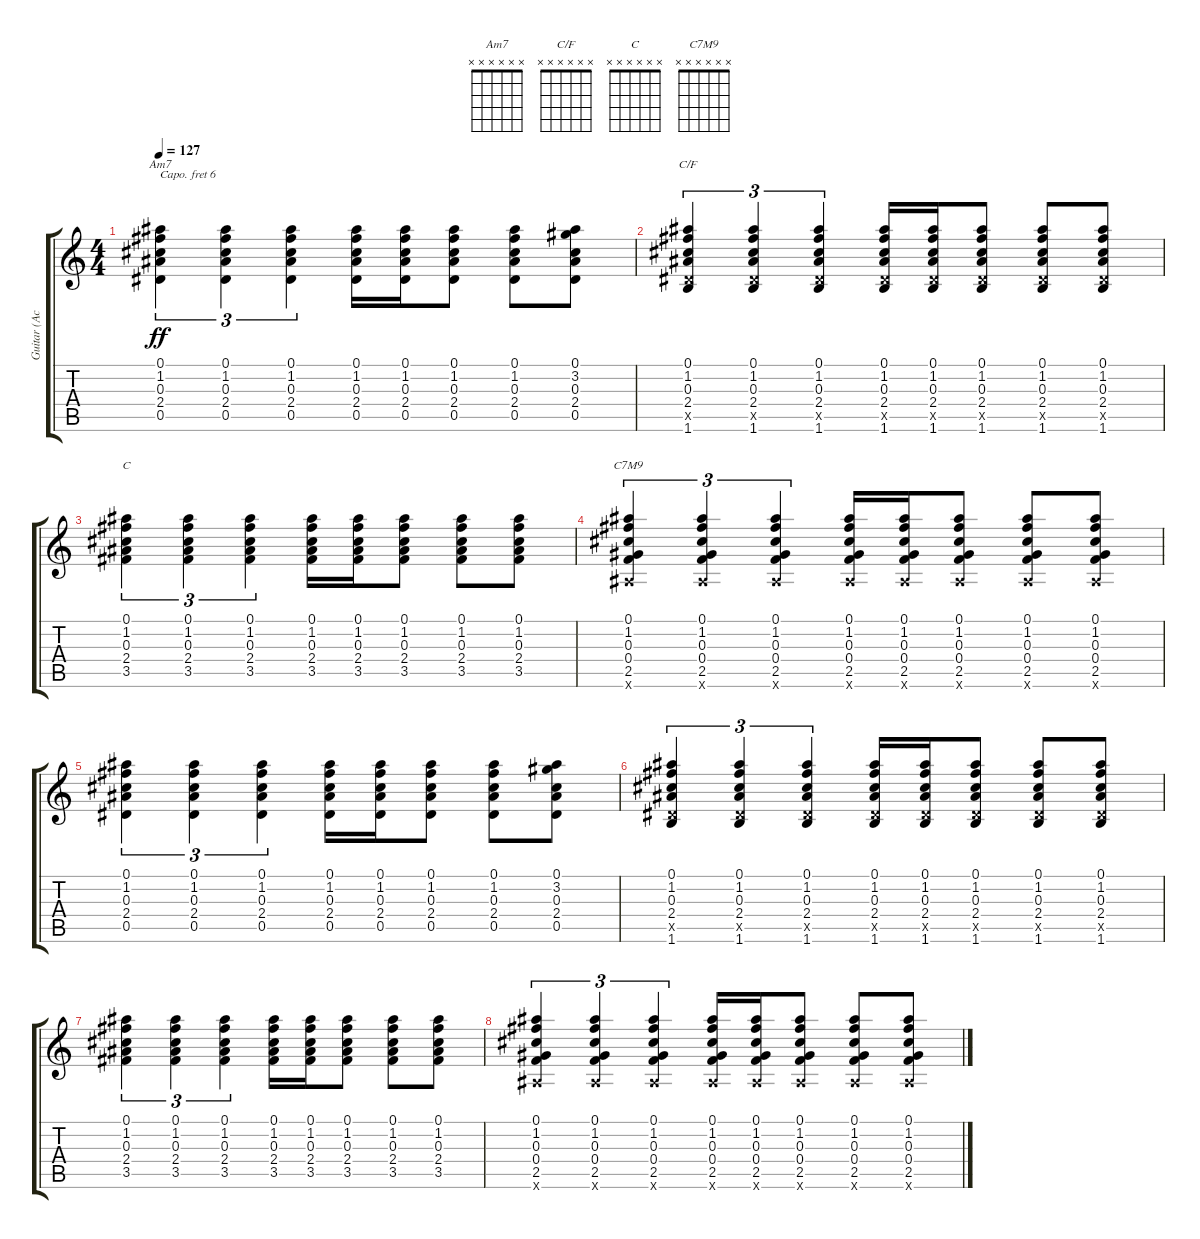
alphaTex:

\track ("Guitar (Acoustic)" "Guitar (Ac") {instrument acousticguitarsteel}
\staff {score tabs}
\capo 6
\tuning (E4 B3 G3 D3 A2 E2) {hide}
\chord ("Am7" x x x x x x)
\chord ("C/F" x x x x x x)
\chord ("C" x x x x x x)
\chord ("C7M9" x x x x x x)
\ts (4 4)
\tempo 127
\clef g2
\ks c
(0.1 1.2 0.3 2.4 0.5).4{tu (3 2) ch "Am7" dy ff} (0.1 1.2 0.3 2.4 0.5).4{tu (3 2)} (0.1 1.2 0.3 2.4 0.5).4{tu (3 2)} (0.1 1.2 0.3 2.4 0.5).16 (0.1 1.2 0.3 2.4 0.5).16 (0.1 1.2 0.3 2.4 0.5).8 (0.1 1.2 0.3 2.4 0.5).8 (0.1 3.2 0.3 2.4 0.5).8 |
(0.1 1.2 0.3 2.4 0.5{x} 1.6).4{tu (3 2) ch "C/F"} (0.1 1.2 0.3 2.4 0.5{x} 1.6).4{tu (3 2)} (0.1 1.2 0.3 2.4 0.5{x} 1.6).4{tu (3 2)} (0.1 1.2 0.3 2.4 0.5{x} 1.6).16 (0.1 1.2 0.3 2.4 0.5{x} 1.6).16 (0.1 1.2 0.3 2.4 0.5{x} 1.6).8 (0.1 1.2 0.3 2.4 0.5{x} 1.6).8 (0.1 1.2 0.3 2.4 0.5{x} 1.6).8 |
(0.1 1.2 0.3 2.4 3.5).4{tu (3 2) ch "C"} (0.1 1.2 0.3 2.4 3.5).4{tu (3 2)} (0.1 1.2 0.3 2.4 3.5).4{tu (3 2)} (0.1 1.2 0.3 2.4 3.5).16 (0.1 1.2 0.3 2.4 3.5).16 (0.1 1.2 0.3 2.4 3.5).8 (0.1 1.2 0.3 2.4 3.5).8 (0.1 1.2 0.3 2.4 3.5).8 |
(0.1 1.2 0.3 0.4 2.5 0.6{x}).4{tu (3 2) ch "C7M9"} (0.1 1.2 0.3 0.4 2.5 0.6{x}).4{tu (3 2)} (0.1 1.2 0.3 0.4 2.5 0.6{x}).4{tu (3 2)} (0.1 1.2 0.3 0.4 2.5 0.6{x}).16 (0.1 1.2 0.3 0.4 2.5 0.6{x}).16 (0.1 1.2 0.3 0.4 2.5 0.6{x}).8 (0.1 1.2 0.3 0.4 2.5 0.6{x}).8 (0.1 1.2 0.3 0.4 2.5 0.6{x}).8 |
(0.1 1.2 0.3 2.4 0.5).4{tu (3 2)} (0.1 1.2 0.3 2.4 0.5).4{tu (3 2)} (0.1 1.2 0.3 2.4 0.5).4{tu (3 2)} (0.1 1.2 0.3 2.4 0.5).16 (0.1 1.2 0.3 2.4 0.5).16 (0.1 1.2 0.3 2.4 0.5).8 (0.1 1.2 0.3 2.4 0.5).8 (0.1 3.2 0.3 2.4 0.5).8 |
(0.1 1.2 0.3 2.4 0.5{x} 1.6).4{tu (3 2)} (0.1 1.2 0.3 2.4 0.5{x} 1.6).4{tu (3 2)} (0.1 1.2 0.3 2.4 0.5{x} 1.6).4{tu (3 2)} (0.1 1.2 0.3 2.4 0.5{x} 1.6).16 (0.1 1.2 0.3 2.4 0.5{x} 1.6).16 (0.1 1.2 0.3 2.4 0.5{x} 1.6).8 (0.1 1.2 0.3 2.4 0.5{x} 1.6).8 (0.1 1.2 0.3 2.4 0.5{x} 1.6).8 |
(0.1 1.2 0.3 2.4 3.5).4{tu (3 2)} (0.1 1.2 0.3 2.4 3.5).4{tu (3 2)} (0.1 1.2 0.3 2.4 3.5).4{tu (3 2)} (0.1 1.2 0.3 2.4 3.5).16 (0.1 1.2 0.3 2.4 3.5).16 (0.1 1.2 0.3 2.4 3.5).8 (0.1 1.2 0.3 2.4 3.5).8 (0.1 1.2 0.3 2.4 3.5).8 |
(0.1 1.2 0.3 0.4 2.5 0.6{x}).4{tu (3 2)} (0.1 1.2 0.3 0.4 2.5 0.6{x}).4{tu (3 2)} (0.1 1.2 0.3 0.4 2.5 0.6{x}).4{tu (3 2)} (0.1 1.2 0.3 0.4 2.5 0.6{x}).16 (0.1 1.2 0.3 0.4 2.5 0.6{x}).16 (0.1 1.2 0.3 0.4 2.5 0.6{x}).8 (0.1 1.2 0.3 0.4 2.5 0.6{x}).8 (0.1 1.2 0.3 0.4 2.5 0.6{x}).8
